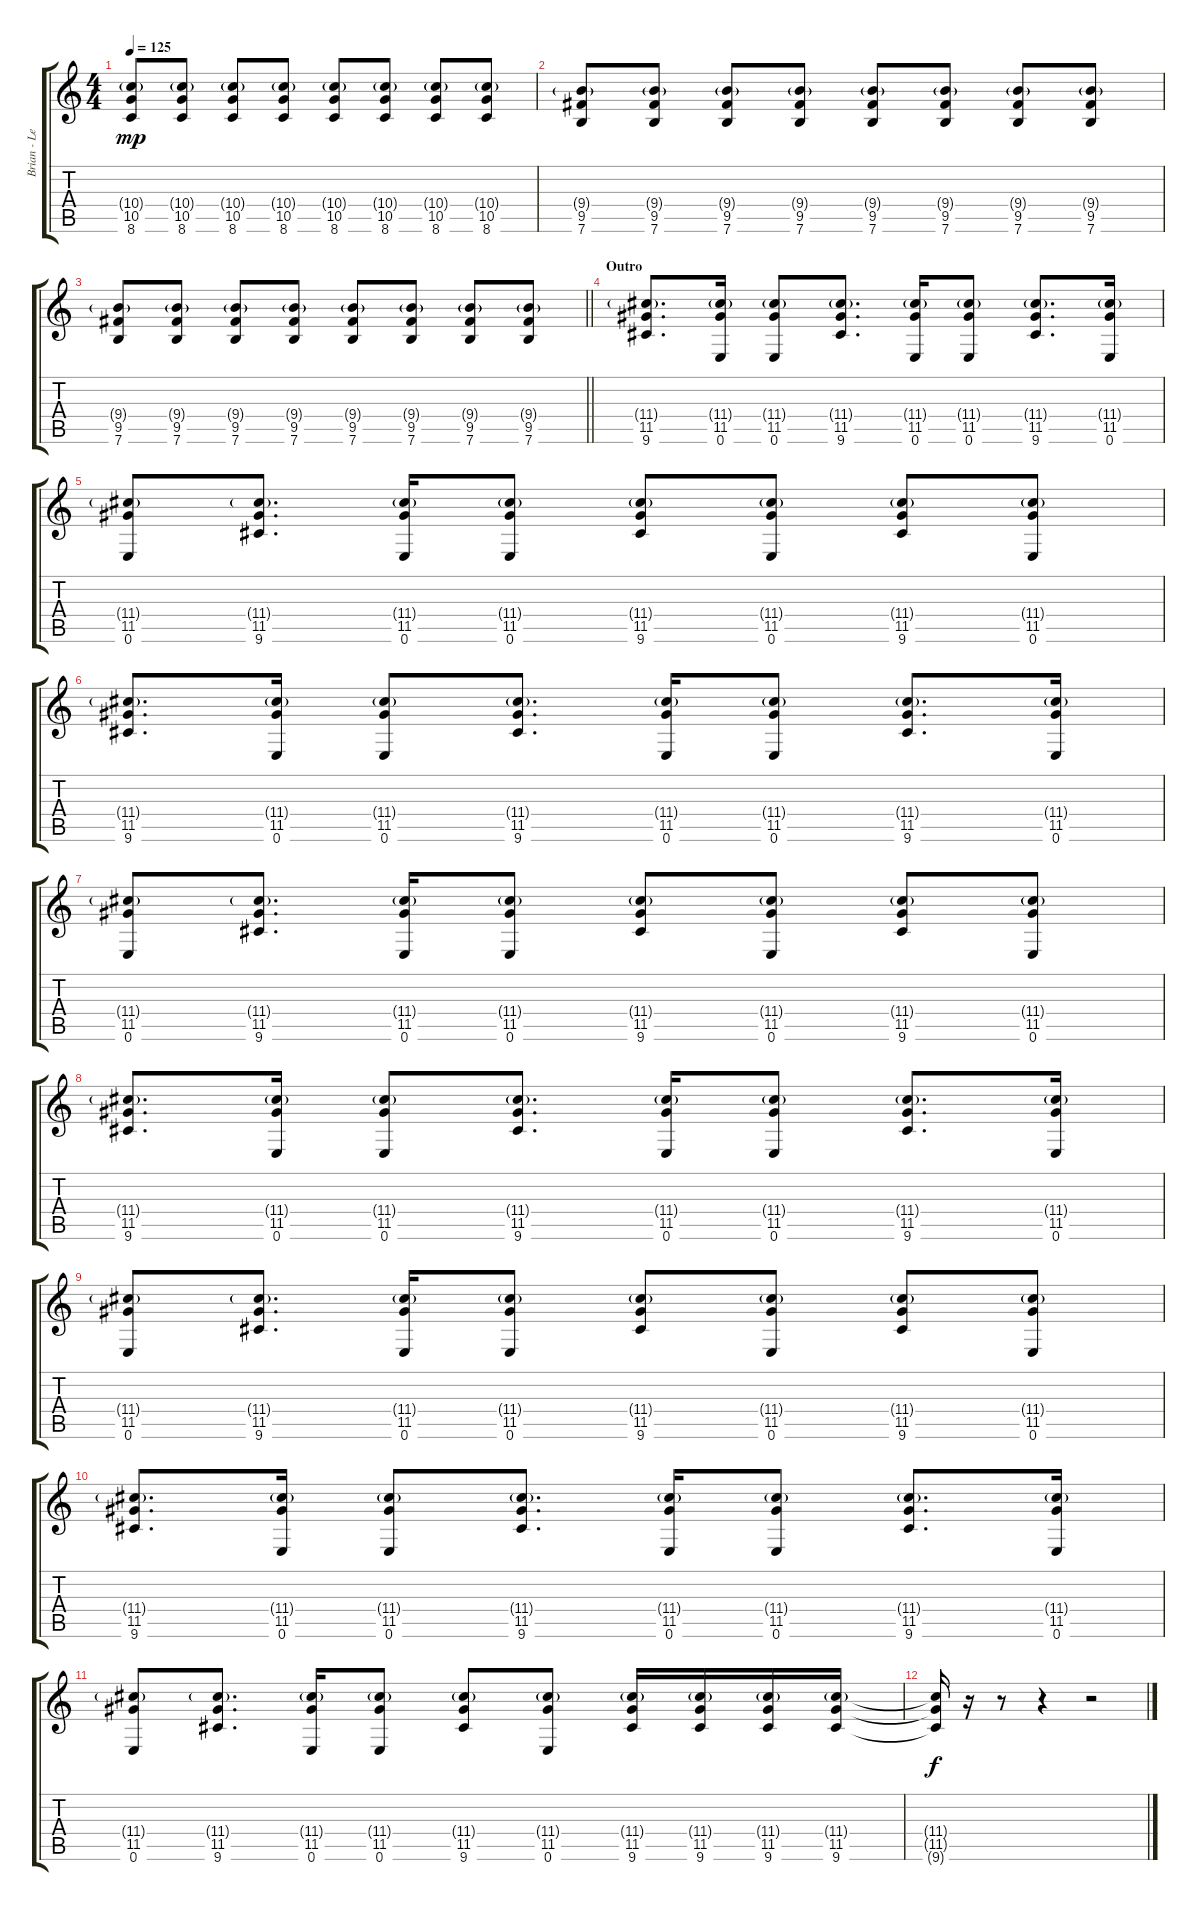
\track ("Brian - Lead Guitar" "Brian - Le") {instrument electricguitarjazz}
\staff {score tabs}
\tuning (E4 B3 G3 D3 A2 E2) {hide}
\ts (4 4)
\tempo 125
\clef g2
\ks c
(10.4{g} 10.5 8.6).8{dy mp} (10.4{g} 10.5 8.6).8 (10.4{g} 10.5 8.6).8 (10.4{g} 10.5 8.6).8 (10.4{g} 10.5 8.6).8 (10.4{g} 10.5 8.6).8 (10.4{g} 10.5 8.6).8 (10.4{g} 10.5 8.6).8 |
(9.4{g} 9.5 7.6).8 (9.4{g} 9.5 7.6).8 (9.4{g} 9.5 7.6).8 (9.4{g} 9.5 7.6).8 (9.4{g} 9.5 7.6).8 (9.4{g} 9.5 7.6).8 (9.4{g} 9.5 7.6).8 (9.4{g} 9.5 7.6).8 |
\barLineRight lightlight
(9.4{g} 9.5 7.6).8 (9.4{g} 9.5 7.6).8 (9.4{g} 9.5 7.6).8 (9.4{g} 9.5 7.6).8 (9.4{g} 9.5 7.6).8 (9.4{g} 9.5 7.6).8 (9.4{g} 9.5 7.6).8 (9.4{g} 9.5 7.6).8 |
\section ("" "Outro")
(11.4{g} 11.5 9.6).8{d} (11.4{g} 11.5 0.6).16 (11.4{g} 11.5 0.6).8 (11.4{g} 11.5 9.6).8{d} (11.4{g} 11.5 0.6).16 (11.4{g} 11.5 0.6).8 (11.4{g} 11.5 9.6).8{d} (11.4{g} 11.5 0.6).16 |
(11.4{g} 11.5 0.6).8 (11.4{g} 11.5 9.6).8{d} (11.4{g} 11.5 0.6).16 (11.4{g} 11.5 0.6).8 (11.4{g} 11.5 9.6).8 (11.4{g} 11.5 0.6).8 (11.4{g} 11.5 9.6).8 (11.4{g} 11.5 0.6).8 |
(11.4{g} 11.5 9.6).8{d} (11.4{g} 11.5 0.6).16 (11.4{g} 11.5 0.6).8 (11.4{g} 11.5 9.6).8{d} (11.4{g} 11.5 0.6).16 (11.4{g} 11.5 0.6).8 (11.4{g} 11.5 9.6).8{d} (11.4{g} 11.5 0.6).16 |
(11.4{g} 11.5 0.6).8 (11.4{g} 11.5 9.6).8{d} (11.4{g} 11.5 0.6).16 (11.4{g} 11.5 0.6).8 (11.4{g} 11.5 9.6).8 (11.4{g} 11.5 0.6).8 (11.4{g} 11.5 9.6).8 (11.4{g} 11.5 0.6).8 |
(11.4{g} 11.5 9.6).8{d} (11.4{g} 11.5 0.6).16 (11.4{g} 11.5 0.6).8 (11.4{g} 11.5 9.6).8{d} (11.4{g} 11.5 0.6).16 (11.4{g} 11.5 0.6).8 (11.4{g} 11.5 9.6).8{d} (11.4{g} 11.5 0.6).16 |
(11.4{g} 11.5 0.6).8 (11.4{g} 11.5 9.6).8{d} (11.4{g} 11.5 0.6).16 (11.4{g} 11.5 0.6).8 (11.4{g} 11.5 9.6).8 (11.4{g} 11.5 0.6).8 (11.4{g} 11.5 9.6).8 (11.4{g} 11.5 0.6).8 |
(11.4{g} 11.5 9.6).8{d} (11.4{g} 11.5 0.6).16 (11.4{g} 11.5 0.6).8 (11.4{g} 11.5 9.6).8{d} (11.4{g} 11.5 0.6).16 (11.4{g} 11.5 0.6).8 (11.4{g} 11.5 9.6).8{d} (11.4{g} 11.5 0.6).16 |
(11.4{g} 11.5 0.6).8 (11.4{g} 11.5 9.6).8{d} (11.4{g} 11.5 0.6).16 (11.4{g} 11.5 0.6).8 (11.4{g} 11.5 9.6).8 (11.4{g} 11.5 0.6).8 (11.4{g} 11.5 9.6).16 (11.4{g} 11.5 9.6).16 (11.4{g} 11.5 9.6).16 (11.4{g} 11.5 9.6).16 |
(11.4{t} 11.5{t} 9.6{t}).16{dy f} r.16 r.8 r.4 r.2
